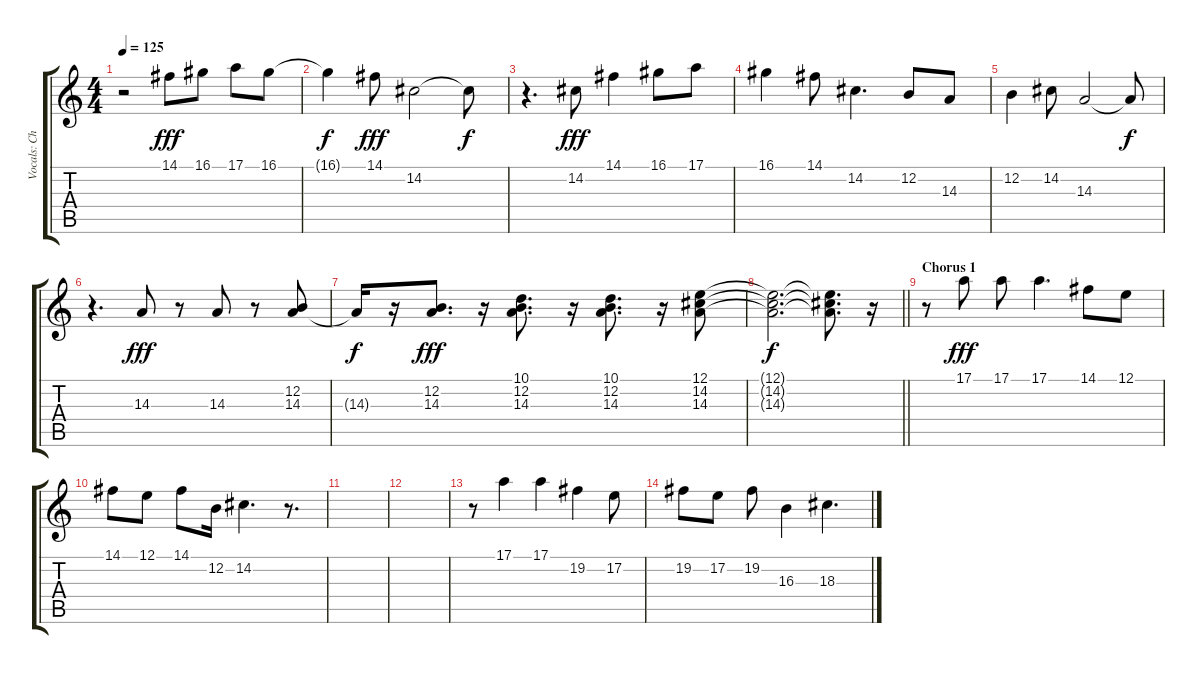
\track ("Vocals: Christine McVie" "Vocals: Ch") {instrument flute}
\staff {score tabs}
\tuning (E4 B3 G3 D3 A2 E2) {hide}
\ts (4 4)
\tempo 125
\clef g2
\ks c
r.2{dy f} 14.1.8{dy fff} 16.1.8 17.1.8 16.1.8 |
16.1{t}.4{dy f} 14.1.8{dy fff} 14.2.2 14.2{t}.8{dy f} |
r.4{d} 14.2.8{dy fff} 14.1.4 16.1.8 17.1.8 |
16.1.4 14.1.8 14.2.4{d} 12.2.8 14.3.8 |
12.2.4 14.2.8 14.3.2 14.3{t}.8{dy f} |
r.4{d} 14.3.8{dy fff} r.8 14.3.8 r.8 (12.2 14.3).8 |
14.3{t}.16{dy f} r.16 (12.2 14.3).8{d dy fff} r.16 (10.1 12.2 14.3).8{d} r.16 (10.1 12.2 14.3).8{d} r.16 (12.1 14.2 14.3).8 |
\barLineRight lightlight
(12.1{t} 14.2{t} 14.3{t}).2{d dy f} (12.1{t} 14.2{t} 14.3{t}).8{d} r.16 |
\section ("" "Chorus 1")
r.8 17.1.8{dy fff instrument pad1newage} 17.1.8 17.1.4{d} 14.1.8 12.1.8 |
14.1.8 12.1.8 14.1.8 12.2.16 14.2.4{d} r.8{d} |
|
|
r.8 17.1.4 17.1.4 19.2.4 17.2.8 |
19.2.8 17.2.8 19.2.8 16.3.4 18.3.4{d}
